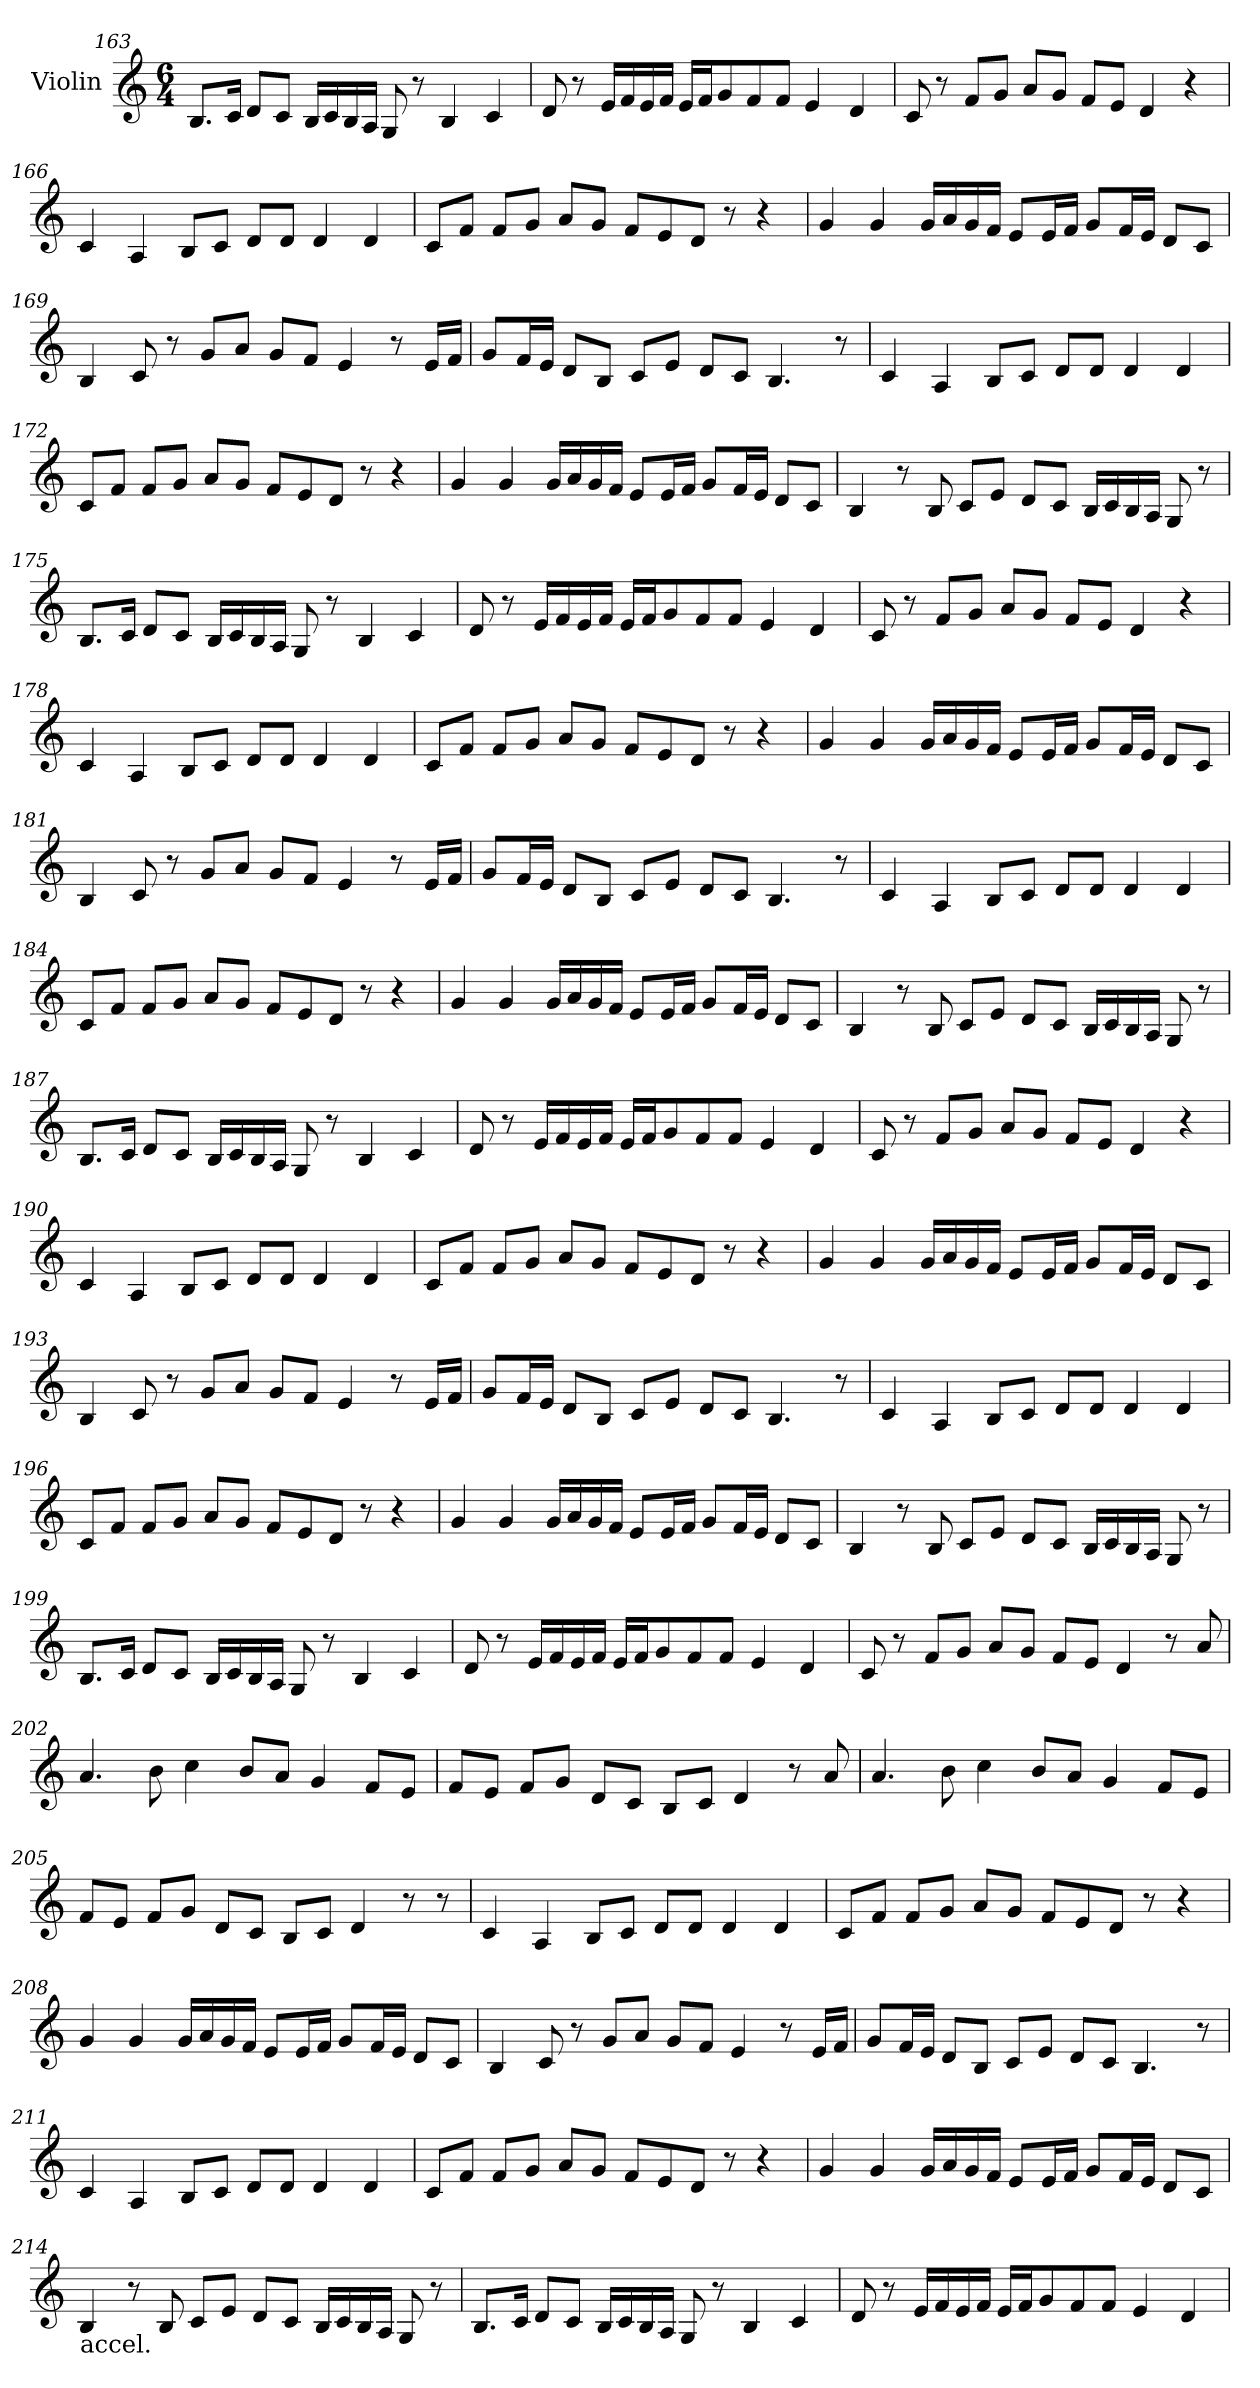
**kern
*part1
*staff1
*I"Violin
!!LO:LB:g=z
*clefG2
*k[]
*C:
*M6/4
=163
8.B/L
16c/Jk
8d/L
8c/J
16B/LL
16c/
16B/
16A/JJ
8G/
8r
4B/
4c/
=164
8d/
8r
16e/LL
16f/
16e/
16f/JJ
16e/LL
16f/J
8g/
8f/
8f/J
4e/
4d/
=165
8c/
8r
8f/L
8g/J
8a/L
8g/J
8f/L
8e/J
4d/
4r
!!LO:LB:g=z
=166
4c/
4A/
8B/L
8c/J
8d/L
8d/J
4d/
4d/
=167
8c/L
8f/J
8f/L
8g/J
8a/L
8g/J
8f/L
8e/
8d/J
8r
4r
=168
4g/
4g/
16g/LL
16a/
16g/
16f/JJ
8e/L
16e/L
16f/JJ
8g/L
16f/L
16e/JJ
8d/L
8c/J
!!LO:LB:g=z
=169
4B/
8c/
8r
8g/L
8a/J
8g/L
8f/J
4e/
8r
16e/LL
16f/JJ
=170
8g/L
16f/L
16e/JJ
8d/L
8B/J
8c/L
8e/J
8d/L
8c/J
4.B/
8r
=171
4c/
4A/
8B/L
8c/J
8d/L
8d/J
4d/
4d/
!!LO:LB:g=z
=172
8c/L
8f/J
8f/L
8g/J
8a/L
8g/J
8f/L
8e/
8d/J
8r
4r
=173
4g/
4g/
16g/LL
16a/
16g/
16f/JJ
8e/L
16e/L
16f/JJ
8g/L
16f/L
16e/JJ
8d/L
8c/J
=174
4B/
8r
8B/
8c/L
8e/J
8d/L
8c/J
16B/LL
16c/
16B/
16A/JJ
8G/
8r
!!LO:LB:g=z
=175
8.B/L
16c/Jk
8d/L
8c/J
16B/LL
16c/
16B/
16A/JJ
8G/
8r
4B/
4c/
=176
8d/
8r
16e/LL
16f/
16e/
16f/JJ
16e/LL
16f/J
8g/
8f/
8f/J
4e/
4d/
=177
8c/
8r
8f/L
8g/J
8a/L
8g/J
8f/L
8e/J
4d/
4r
!!LO:PB:g=z
=178
4c/
4A/
8B/L
8c/J
8d/L
8d/J
4d/
4d/
=179
8c/L
8f/J
8f/L
8g/J
8a/L
8g/J
8f/L
8e/
8d/J
8r
4r
=180
4g/
4g/
16g/LL
16a/
16g/
16f/JJ
8e/L
16e/L
16f/JJ
8g/L
16f/L
16e/JJ
8d/L
8c/J
!!LO:LB:g=z
=181
4B/
8c/
8r
8g/L
8a/J
8g/L
8f/J
4e/
8r
16e/LL
16f/JJ
=182
8g/L
16f/L
16e/JJ
8d/L
8B/J
8c/L
8e/J
8d/L
8c/J
4.B/
8r
=183
4c/
4A/
8B/L
8c/J
8d/L
8d/J
4d/
4d/
!!LO:LB:g=z
=184
8c/L
8f/J
8f/L
8g/J
8a/L
8g/J
8f/L
8e/
8d/J
8r
4r
=185
4g/
4g/
16g/LL
16a/
16g/
16f/JJ
8e/L
16e/L
16f/JJ
8g/L
16f/L
16e/JJ
8d/L
8c/J
=186
4B/
8r
8B/
8c/L
8e/J
8d/L
8c/J
16B/LL
16c/
16B/
16A/JJ
8G/
8r
!!LO:LB:g=z
=187
8.B/L
16c/Jk
8d/L
8c/J
16B/LL
16c/
16B/
16A/JJ
8G/
8r
4B/
4c/
=188
8d/
8r
16e/LL
16f/
16e/
16f/JJ
16e/LL
16f/J
8g/
8f/
8f/J
4e/
4d/
=189
8c/
8r
8f/L
8g/J
8a/L
8g/J
8f/L
8e/J
4d/
4r
!!LO:LB:g=z
=190
4c/
4A/
8B/L
8c/J
8d/L
8d/J
4d/
4d/
=191
8c/L
8f/J
8f/L
8g/J
8a/L
8g/J
8f/L
8e/
8d/J
8r
4r
=192
4g/
4g/
16g/LL
16a/
16g/
16f/JJ
8e/L
16e/L
16f/JJ
8g/L
16f/L
16e/JJ
8d/L
8c/J
!!LO:LB:g=z
=193
4B/
8c/
8r
8g/L
8a/J
8g/L
8f/J
4e/
8r
16e/LL
16f/JJ
=194
8g/L
16f/L
16e/JJ
8d/L
8B/J
8c/L
8e/J
8d/L
8c/J
4.B/
8r
=195
4c/
4A/
8B/L
8c/J
8d/L
8d/J
4d/
4d/
!!LO:LB:g=z
=196
8c/L
8f/J
8f/L
8g/J
8a/L
8g/J
8f/L
8e/
8d/J
8r
4r
=197
4g/
4g/
16g/LL
16a/
16g/
16f/JJ
8e/L
16e/L
16f/JJ
8g/L
16f/L
16e/JJ
8d/L
8c/J
=198
4B/
8r
8B/
8c/L
8e/J
8d/L
8c/J
16B/LL
16c/
16B/
16A/JJ
8G/
8r
!!LO:LB:g=z
=199
8.B/L
16c/Jk
8d/L
8c/J
16B/LL
16c/
16B/
16A/JJ
8G/
8r
4B/
4c/
=200
8d/
8r
16e/LL
16f/
16e/
16f/JJ
16e/LL
16f/J
8g/
8f/
8f/J
4e/
4d/
=201
8c/
8r
8f/L
8g/J
8a/L
8g/J
8f/L
8e/J
4d/
8r
8a/
!!LO:PB:g=z
=202
4.a/
8b\
4cc\
8b/L
8a/J
4g/
8f/L
8e/J
=203
8f/L
8e/J
8f/L
8g/J
8d/L
8c/J
8B/L
8c/J
4d/
8r
8a/
=204
4.a/
8b\
4cc\
8b/L
8a/J
4g/
8f/L
8e/J
!!LO:LB:g=z
=205
8f/L
8e/J
8f/L
8g/J
8d/L
8c/J
8B/L
8c/J
4d/
8r
8r
=206
4c/
4A/
8B/L
8c/J
8d/L
8d/J
4d/
4d/
=207
8c/L
8f/J
8f/L
8g/J
8a/L
8g/J
8f/L
8e/
8d/J
8r
4r
!!LO:LB:g=z
=208
4g/
4g/
16g/LL
16a/
16g/
16f/JJ
8e/L
16e/L
16f/JJ
8g/L
16f/L
16e/JJ
8d/L
8c/J
=209
4B/
8c/
8r
8g/L
8a/J
8g/L
8f/J
4e/
8r
16e/LL
16f/JJ
=210
8g/L
16f/L
16e/JJ
8d/L
8B/J
8c/L
8e/J
8d/L
8c/J
4.B/
8r
!!LO:LB:g=z
=211
4c/
4A/
8B/L
8c/J
8d/L
8d/J
4d/
4d/
=212
8c/L
8f/J
8f/L
8g/J
8a/L
8g/J
8f/L
8e/
8d/J
8r
4r
=213
4g/
4g/
16g/LL
16a/
16g/
16f/JJ
8e/L
16e/L
16f/JJ
8g/L
16f/L
16e/JJ
8d/L
8c/J
!!LO:LB:g=z
=214
!LO:TX:b:t=accel.
4B/
8r
8B/
8c/L
8e/J
8d/L
8c/J
16B/LL
16c/
16B/
16A/JJ
8G/
8r
=215
8.B/L
16c/Jk
8d/L
8c/J
16B/LL
16c/
16B/
16A/JJ
8G/
8r
4B/
4c/
!!LO:LB:g=z
=216
8d/
8r
16e/LL
16f/
16e/
16f/JJ
16e/LL
16f/J
8g/
8f/
8f/J
4e/
4d/
=
*-
